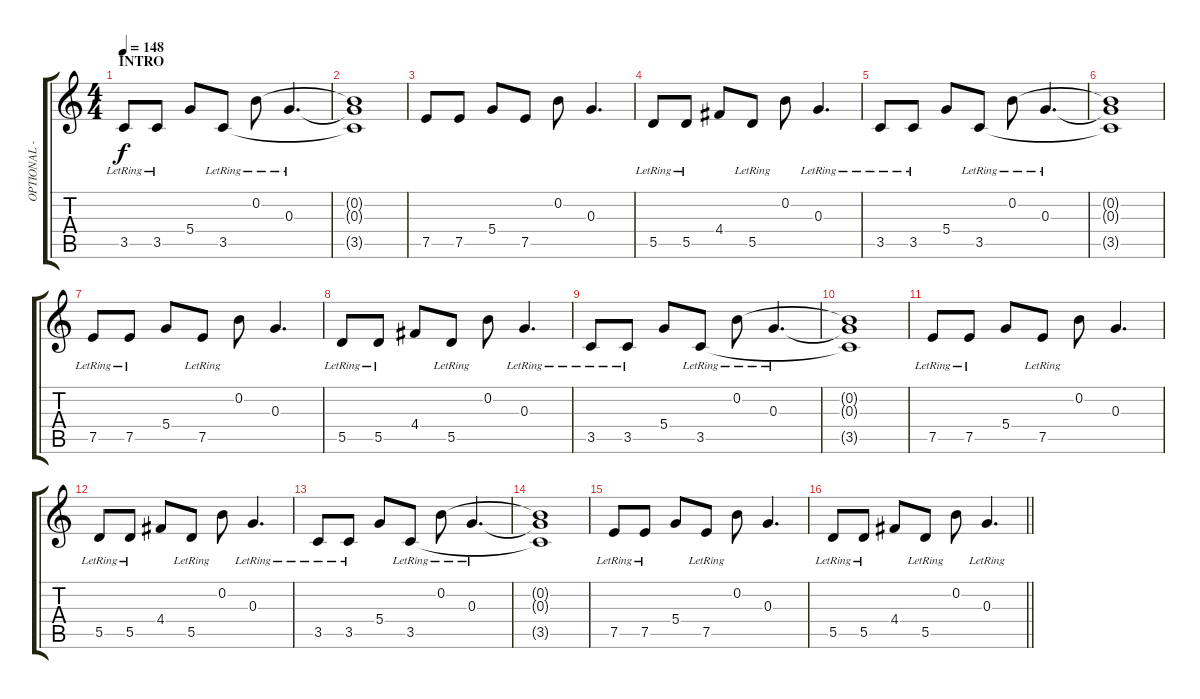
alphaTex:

\track ("OPTIONAL - Rythym Guitar 2" "OPTIONAL -") {instrument acousticguitarnylon}
\staff {score tabs}
\tuning (E4 B3 G3 D3 A2 E2) {hide}
\ts (4 4)
\section ("" "INTRO")
\tempo 148
\clef g2
\ks c
3.5{lr}.8{dy f instrument acousticguitarnylon} 3.5{lr}.8 5.4.8 3.5{lr}.8 0.2{lr}.8 0.3{lr}.4{d} |
(0.2{t} 0.3{t} 3.5{t}).1 |
7.5.8 7.5.8 5.4.8 7.5.8 0.2.8 0.3.4{d} |
5.5{lr}.8 5.5{lr}.8 4.4.8 5.5{lr}.8 0.2.8 0.3{lr}.4{d} |
3.5{lr}.8 3.5{lr}.8 5.4.8 3.5{lr}.8 0.2{lr}.8 0.3{lr}.4{d} |
(0.2{t} 0.3{t} 3.5{t}).1 |
7.5{lr}.8 7.5{lr}.8 5.4.8 7.5{lr}.8 0.2.8 0.3.4{d} |
5.5{lr}.8 5.5{lr}.8 4.4.8 5.5{lr}.8 0.2.8 0.3{lr}.4{d} |
3.5{lr}.8 3.5{lr}.8 5.4.8 3.5{lr}.8 0.2{lr}.8 0.3{lr}.4{d} |
(0.2{t} 0.3{t} 3.5{t}).1 |
7.5{lr}.8 7.5{lr}.8 5.4.8 7.5{lr}.8 0.2.8 0.3.4{d} |
5.5{lr}.8 5.5{lr}.8 4.4.8 5.5{lr}.8 0.2.8 0.3{lr}.4{d} |
3.5{lr}.8 3.5{lr}.8 5.4.8 3.5{lr}.8 0.2{lr}.8 0.3{lr}.4{d} |
(0.2{t} 0.3{t} 3.5{t}).1 |
7.5{lr}.8 7.5{lr}.8 5.4.8 7.5{lr}.8 0.2.8 0.3.4{d} |
\barLineRight lightlight
5.5{lr}.8 5.5{lr}.8 4.4.8 5.5{lr}.8 0.2.8 0.3{lr}.4{d}
